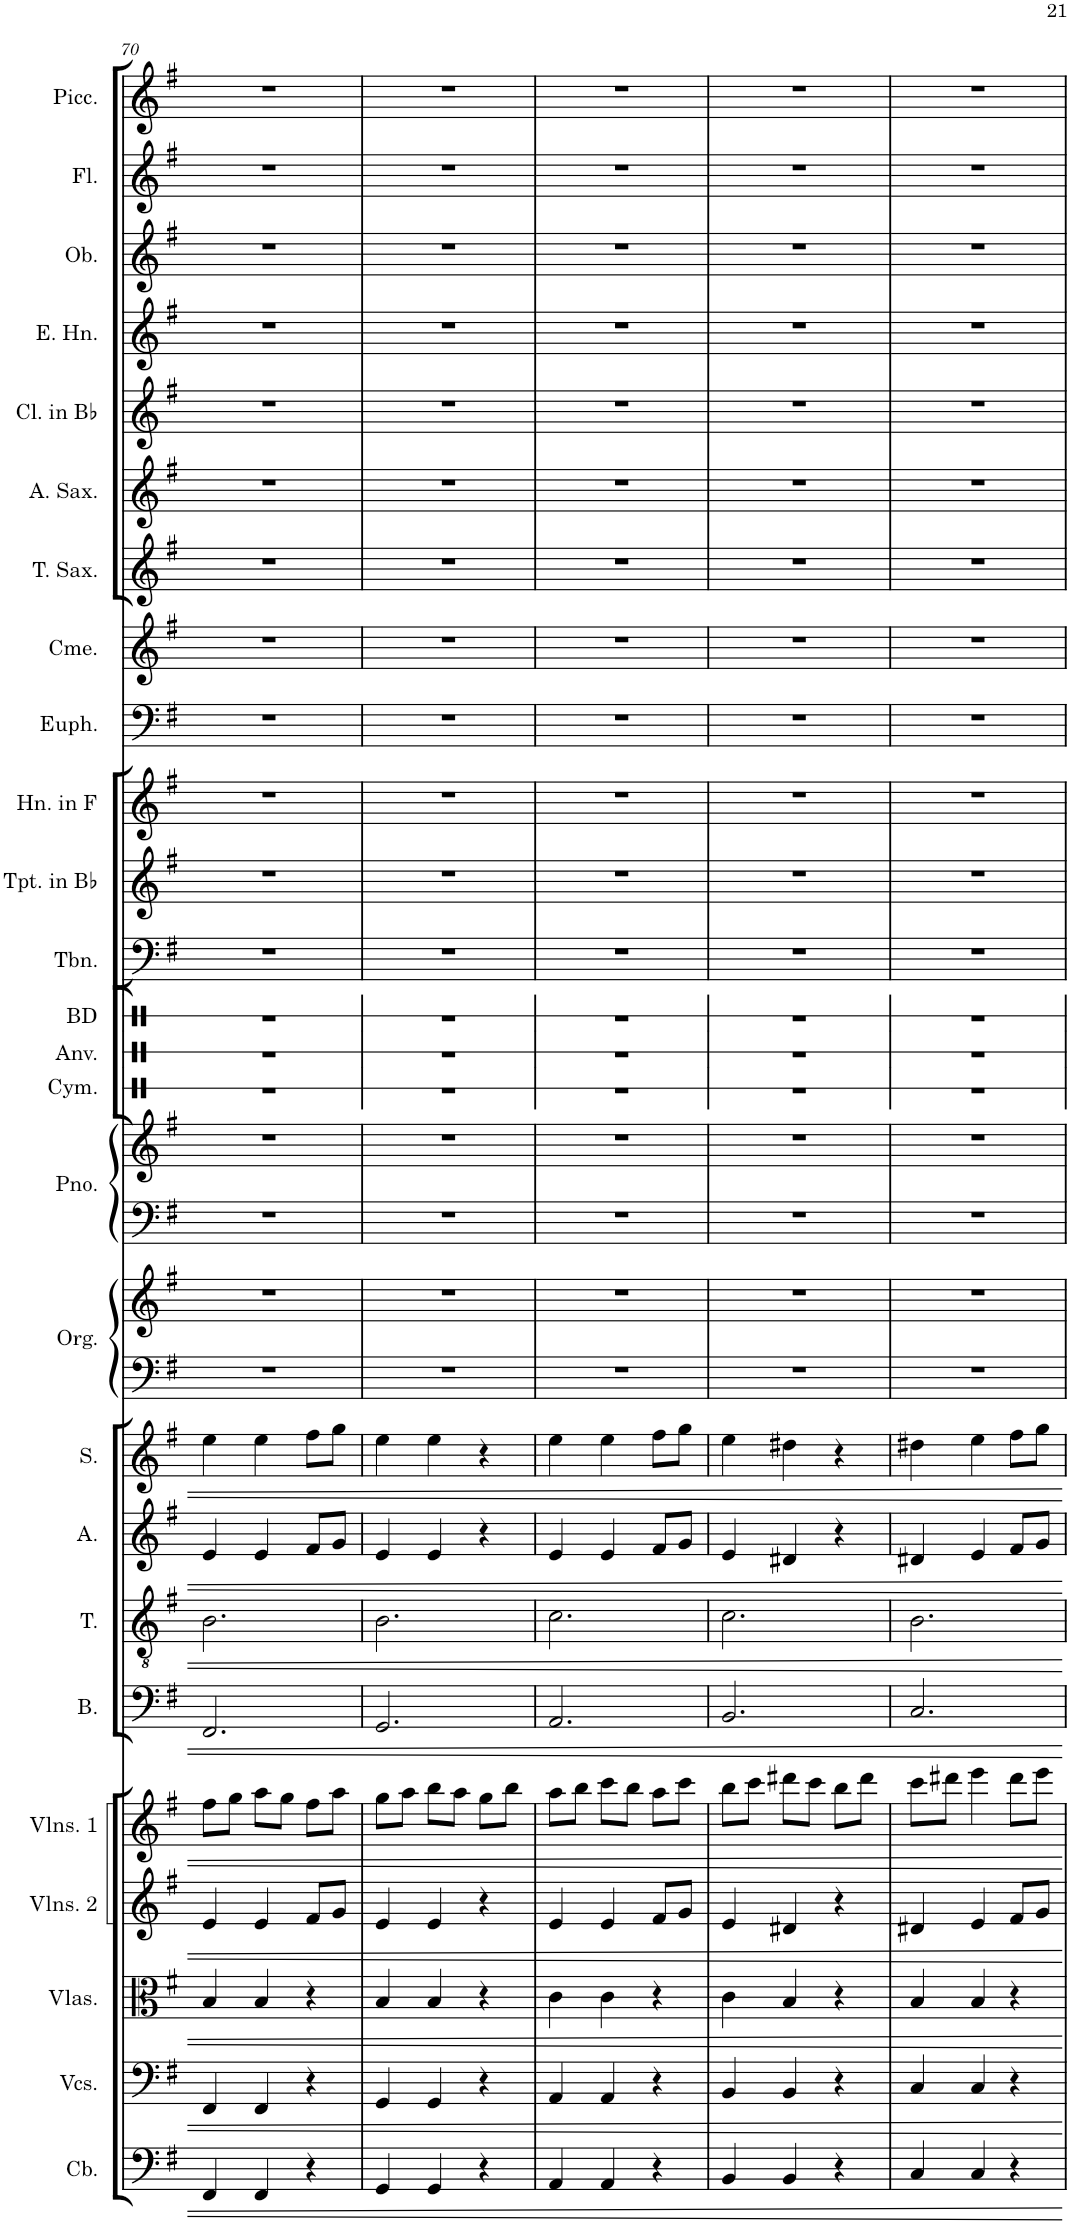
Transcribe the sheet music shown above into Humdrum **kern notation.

**kern	**kern	**kern	**kern	**kern	**kern	**kern	**kern	**kern	**kern	**kern	**kern	**kern	**kern	**kern	**kern	**kern	**kern	**kern	**kern	**kern	**kern	**kern	**kern	**kern	**kern
*part24	*part23	*part22	*part21	*part20	*part19	*part18	*part17	*part16	*part15	*part15	*part14	*part14	*part13	*part12	*part11	*part10	*part9	*part8	*part7	*part6	*part5	*part4	*part3	*part2	*part1
*staff26	*staff25	*staff24	*staff23	*staff22	*staff21	*staff20	*staff19	*staff18	*staff17	*staff16	*staff15	*staff14	*staff13	*staff12	*staff11	*staff10	*staff9	*staff8	*staff7	*staff6	*staff5	*staff4	*staff3	*staff2	*staff1
*I"Contrabass	*I"Violoncellos	*I"Violas	*I"Violins 2	*I"Violins 1	*I"Bass	*I"Tenor	*I"Alto	*I"Soprano	*I"Organ	*	*I"Piano	*	*I"Bass Drum	*I"Trombone	*I"Trumpet in Bb	*I"Horn in F	*I"Euphonium	*I"Chimes	*I"Tenor Saxophone	*I"Alto Saxophone	*I"Clarinet in Bb	*I"English Horn	*I"Oboe	*I"Flute	*I"Piccolo
*I'Cb.	*I'Vcs.	*I'Vlas.	*I'Vlns. 2	*I'Vlns. 1	*I'B.	*I'T.	*I'A.	*I'S.	*I'Org.	*	*I'Pno.	*	*I'BD	*I'Tbn.	*I'Tpt. in Bb	*I'Hn. in F	*I'Euph.	*I'Cme.	*I'T. Sax.	*I'A. Sax.	*I'Cl. in Bb	*I'E. Hn.	*I'Ob.	*I'Fl.	*I'Picc.
!!LO:PB:g=z
*clefF4	*clefF4	*clefC3	*clefG2	*clefG2	*clefF4	*clefGv2	*clefG2	*clefG2	*clefF4	*clefG2	*clefF4	*clefG2	*clefX	*clefF4	*clefG2	*clefG2	*clefF4	*clefG2	*clefG2	*clefG2	*clefG2	*clefG2	*clefG2	*clefG2	*clefG2
*Trd7c12	*	*	*	*	*	*	*	*	*	*	*	*	*	*	*Trd1c2	*Trd4c7	*	*	*Trd8c14	*Trd5c9	*Trd1c2	*Trd4c7	*	*	*Trd-7c-12
*k[f#]	*k[f#]	*k[f#]	*k[f#]	*k[f#]	*k[f#]	*k[f#]	*k[f#]	*k[f#]	*k[f#]	*k[f#]	*k[f#]	*k[f#]	*k[]	*k[f#]	*k[f#]	*k[f#]	*k[f#]	*k[f#]	*k[f#]	*k[f#]	*k[f#]	*k[f#]	*k[f#]	*k[f#]	*k[f#]
*M3/4	*M3/4	*M3/4	*M3/4	*M3/4	*M3/4	*M3/4	*M3/4	*M3/4	*M3/4	*M3/4	*M3/4	*M3/4	*M3/4	*M3/4	*M3/4	*M3/4	*M3/4	*M3/4	*M3/4	*M3/4	*M3/4	*M3/4	*M3/4	*M3/4	*M3/4
=70	=70	=70	=70	=70	=70	=70	=70	=70	=70	=70	=70	=70	=70	=70	=70	=70	=70	=70	=70	=70	=70	=70	=70	=70	=70
4FF#/	4FF#/	4B/	4e/	8ff#\L	2.FF#/	2.B\	4e/	4ee\	2.r	2.r	2.r	2.r	2.r	2.r	2.r	2.r	2.r	2.r	2.r	2.r	2.r	2.r	2.r	2.r	2.r
.	.	.	.	8gg\J	.	.	.	.	.	.	.	.	.	.	.	.	.	.	.	.	.	.	.	.	.
4FF#/	4FF#/	4B/	4e/	8aa\L	.	.	4e/	4ee\	.	.	.	.	.	.	.	.	.	.	.	.	.	.	.	.	.
.	.	.	.	8gg\J	.	.	.	.	.	.	.	.	.	.	.	.	.	.	.	.	.	.	.	.	.
4r	4r	4r	8f#/L	8ff#\L	.	.	8f#/L	8ff#\L	.	.	.	.	.	.	.	.	.	.	.	.	.	.	.	.	.
.	.	.	8g/J	8aa\J	.	.	8g/J	8gg\J	.	.	.	.	.	.	.	.	.	.	.	.	.	.	.	.	.
=71	=71	=71	=71	=71	=71	=71	=71	=71	=71	=71	=71	=71	=71	=71	=71	=71	=71	=71	=71	=71	=71	=71	=71	=71	=71
4GG/	4GG/	4B/	4e/	8gg\L	2.GG/	2.B\	4e/	4ee\	2.r	2.r	2.r	2.r	2.r	2.r	2.r	2.r	2.r	2.r	2.r	2.r	2.r	2.r	2.r	2.r	2.r
.	.	.	.	8aa\J	.	.	.	.	.	.	.	.	.	.	.	.	.	.	.	.	.	.	.	.	.
4GG/	4GG/	4B/	4e/	8bb\L	.	.	4e/	4ee\	.	.	.	.	.	.	.	.	.	.	.	.	.	.	.	.	.
.	.	.	.	8aa\J	.	.	.	.	.	.	.	.	.	.	.	.	.	.	.	.	.	.	.	.	.
4r	4r	4r	4r	8gg\L	.	.	4r	4r	.	.	.	.	.	.	.	.	.	.	.	.	.	.	.	.	.
.	.	.	.	8bb\J	.	.	.	.	.	.	.	.	.	.	.	.	.	.	.	.	.	.	.	.	.
=72	=72	=72	=72	=72	=72	=72	=72	=72	=72	=72	=72	=72	=72	=72	=72	=72	=72	=72	=72	=72	=72	=72	=72	=72	=72
4AA/	4AA/	4c\	4e/	8aa\L	2.AA/	2.c\	4e/	4ee\	2.r	2.r	2.r	2.r	2.r	2.r	2.r	2.r	2.r	2.r	2.r	2.r	2.r	2.r	2.r	2.r	2.r
.	.	.	.	8bb\J	.	.	.	.	.	.	.	.	.	.	.	.	.	.	.	.	.	.	.	.	.
4AA/	4AA/	4c\	4e/	8ccc\L	.	.	4e/	4ee\	.	.	.	.	.	.	.	.	.	.	.	.	.	.	.	.	.
.	.	.	.	8bb\J	.	.	.	.	.	.	.	.	.	.	.	.	.	.	.	.	.	.	.	.	.
4r	4r	4r	8f#/L	8aa\L	.	.	8f#/L	8ff#\L	.	.	.	.	.	.	.	.	.	.	.	.	.	.	.	.	.
.	.	.	8g/J	8ccc\J	.	.	8g/J	8gg\J	.	.	.	.	.	.	.	.	.	.	.	.	.	.	.	.	.
=73	=73	=73	=73	=73	=73	=73	=73	=73	=73	=73	=73	=73	=73	=73	=73	=73	=73	=73	=73	=73	=73	=73	=73	=73	=73
4BB/	4BB/	4c\	4e/	8bb\L	2.BB/	2.c\	4e/	4ee\	2.r	2.r	2.r	2.r	2.r	2.r	2.r	2.r	2.r	2.r	2.r	2.r	2.r	2.r	2.r	2.r	2.r
.	.	.	.	8ccc\J	.	.	.	.	.	.	.	.	.	.	.	.	.	.	.	.	.	.	.	.	.
4BB/	4BB/	4B/	4d#X/	8ddd#X\L	.	.	4d#X/	4dd#X\	.	.	.	.	.	.	.	.	.	.	.	.	.	.	.	.	.
.	.	.	.	8ccc\J	.	.	.	.	.	.	.	.	.	.	.	.	.	.	.	.	.	.	.	.	.
4r	4r	4r	4r	8bb\L	.	.	4r	4r	.	.	.	.	.	.	.	.	.	.	.	.	.	.	.	.	.
.	.	.	.	8ddd#\J	.	.	.	.	.	.	.	.	.	.	.	.	.	.	.	.	.	.	.	.	.
=74	=74	=74	=74	=74	=74	=74	=74	=74	=74	=74	=74	=74	=74	=74	=74	=74	=74	=74	=74	=74	=74	=74	=74	=74	=74
4C/	4C/	4B/	4d#X/	8ccc\L	2.C/	2.B\	4d#X/	4dd#X\	2.r	2.r	2.r	2.r	2.r	2.r	2.r	2.r	2.r	2.r	2.r	2.r	2.r	2.r	2.r	2.r	2.r
.	.	.	.	8ddd#X\J	.	.	.	.	.	.	.	.	.	.	.	.	.	.	.	.	.	.	.	.	.
4C/	4C/	4B/	4e/	4eee\	.	.	4e/	4ee\	.	.	.	.	.	.	.	.	.	.	.	.	.	.	.	.	.
4r	4r	4r	8f#/L	8ddd#\L	.	.	8f#/L	8ff#\L	.	.	.	.	.	.	.	.	.	.	.	.	.	.	.	.	.
.	.	.	8g/J	8eee\J	.	.	8g/J	8gg\J	.	.	.	.	.	.	.	.	.	.	.	.	.	.	.	.	.
=	=	=	=	=	=	=	=	=	=	=	=	=	=	=	=	=	=	=	=	=	=	=	=	=	=
*-	*-	*-	*-	*-	*-	*-	*-	*-	*-	*-	*-	*-	*-	*-	*-	*-	*-	*-	*-	*-	*-	*-	*-	*-	*-
